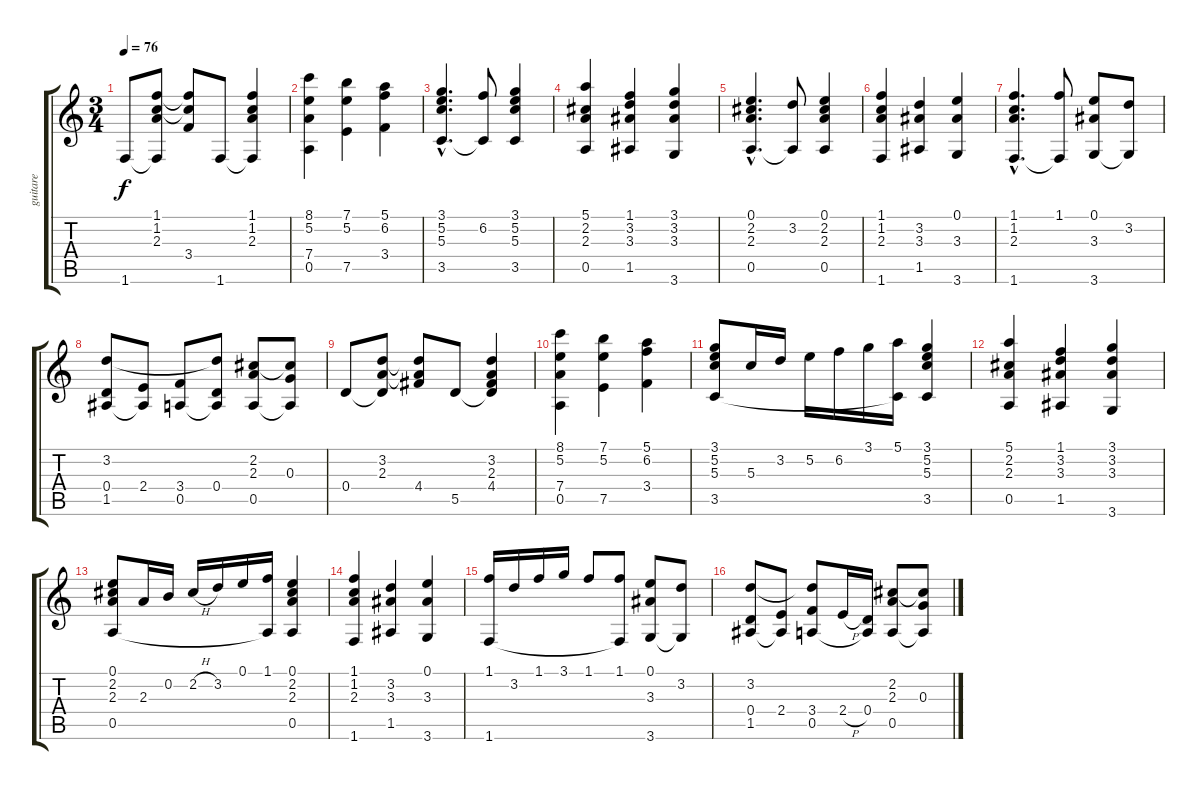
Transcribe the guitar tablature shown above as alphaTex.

\track ("guitare" "guitare") {instrument acousticguitarnylon}
\staff {score tabs}
\tuning (E4 B3 G3 D3 A2 E2) {hide}
\ts (3 4)
\tempo 76
\clef g2
\ks c
1.6.8{dy f} (1.1 1.2 2.3 1.6{t}).8 (1.1{t} 1.2{t} 3.4).8 1.6.8 (1.1 1.2 2.3 1.6{t}).4 |
(8.1 5.2 7.4 0.5).4 (7.1 5.2 7.5).4 (5.1 6.2 3.4).4 |
(3.1{hac} 5.2{hac} 5.3{hac} 3.5{hac}).4{d} (6.2 3.5{t}).8 (3.1 5.2 5.3 3.5).4 |
(5.1 2.2 2.3 0.5).4 (1.1 3.2 3.3 1.5).4 (3.1 3.2 3.3 3.6).4 |
(0.1{hac} 2.2{hac} 2.3{hac} 0.5{hac}).4{d} (3.2 0.5{t}).8 (0.1 2.2 2.3 0.5).4 |
(1.1 1.2 2.3 1.6).4 (3.2 3.3 1.5).4 (0.1 3.3 3.6).4 |
(1.1{hac} 1.2{hac} 2.3{hac} 1.6{hac}).4{d} (1.1 1.6{t}).8 (0.1 3.3 3.6).8 (3.2 3.6{t}).8 |
(3.2 0.4 1.5).8 (2.4 1.5{t}).8 (3.4 0.5).8 (3.2{t} 0.4 0.5{t}).8 (2.2 2.3 0.5).8 (2.2{t} 0.3 0.5{t}).8 |
0.4.8 (3.2 2.3 0.4{t}).8 (3.2{t} 2.3{t} 4.4).8 5.5.8 (3.2 2.3 4.4 5.5{t}).4 |
(8.1 5.2 7.4 0.5).4 (7.1 5.2 7.5).4 (5.1 6.2 3.4).4 |
(3.1 5.2 5.3 3.5).8 5.3.16 3.2.16 5.2.16 6.2.16 3.1.16 (5.1 3.5{t}).16 (3.1 5.2 5.3 3.5).4 |
(5.1 2.2 2.3 0.5).4 (1.1 3.2 3.3 1.5).4 (3.1 3.2 3.3 3.6).4 |
(0.1 2.2 2.3 0.5).8 2.3.16 0.2.16 2.2{h}.16 3.2.16 0.1.16 (1.1 0.5{t}).16 (0.1 2.2 2.3 0.5).4 |
(1.1 1.2 2.3 1.6).4 (3.2 3.3 1.5).4 (0.1 3.3 3.6).4 |
(1.1 1.6).16 3.2.16 1.1.16 3.1.16 1.1.8 (1.1 1.6{t}).8 (0.1 3.3 3.6).8 (3.2 3.6{t}).8 |
(3.2 0.4 1.5).8 (2.4 1.5{t}).8 (3.2{t} 3.4 0.5).8 2.4{h}.16 (0.4 0.5{t}).16 (2.2 2.3 0.5).8 (2.2{t} 0.3 0.5{t}).8
